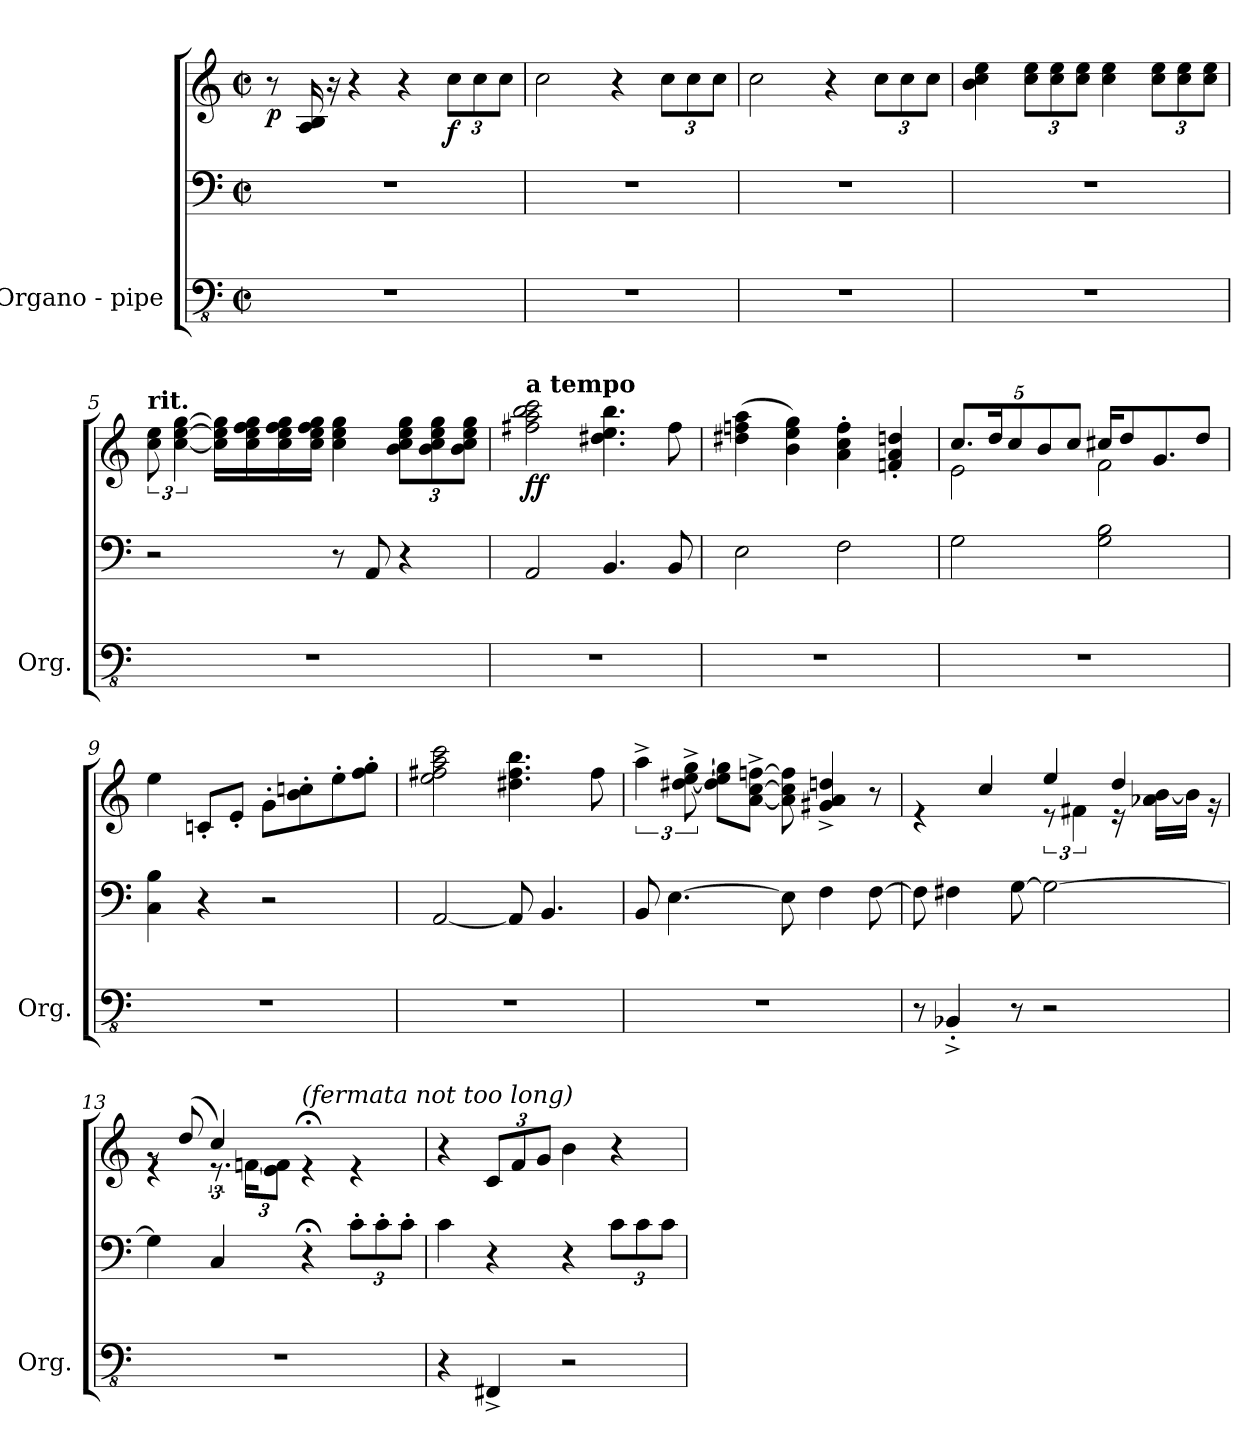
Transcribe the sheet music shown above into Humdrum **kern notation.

**kern	**kern	**kern	**dynam
*part1	*part1	*part1	*part1
*staff3	*staff2	*staff1	*staff1/2/3
*I"Organo - pipe	*	*	*
*I'Org.	*	*	*
*clefFv4	*clefF4	*clefG2	*
*k[]	*k[]	*k[]	*
*M2/2	*M2/2	*M2/2	*
*met(c|)	*met(c|)	*met(c|)	*
*MM132	*MM132	*MM132	*
=1	=1	=1	=1
!	!	!	!LO:DY:b
1r	1r	8r	p
.	.	16A/ 16B/	.
.	.	16r	.
.	.	4r	.
.	.	4r	.
*	*	*Xbrackettup	*
!	!	!	!LO:DY:b
.	.	12cc\L	f
.	.	12cc\	.
.	.	12cc\J	.
=2	=2	=2	=2
1r	1r	2cc\	.
.	.	4r	.
.	.	12cc\L	.
.	.	12cc\	.
.	.	12cc\J	.
=3	=3	=3	=3
1r	1r	2cc\	.
.	.	4r	.
.	.	12cc\L	.
.	.	12cc\	.
.	.	12cc\J	.
=4	=4	=4	=4
1r	1r	4b\ 4cc\ 4ee\	.
.	.	12cc\ 12ee\L	.
.	.	12cc\ 12ee\	.
.	.	12cc\ 12ee\J	.
.	.	4cc\ 4ee\	.
.	.	12cc\ 12ee\L	.
.	.	12cc\ 12ee\	.
.	.	12cc\ 12ee\J	.
!!LO:LB:g=z
=5	=5	=5	=5
*	*	*brackettup	*
!	!	!LO:TX:a:B:t=rit.	!
1r	2r	12cc\ 12ee\	.
.	.	[6cc\ [6ee\ [6gg\	.
.	.	16cc\] 16ee\] 16gg\]LL	.
.	.	16cc\ 16ee\ 16ff\ 16gg\	.
.	.	16cc\ 16ee\ 16ff\ 16gg\	.
.	.	16cc\ 16ee\ 16ff\ 16gg\JJ	.
.	8r	4cc\ 4ee\ 4gg\	.
.	8AA/	.	.
*	*	*Xbrackettup	*
.	4r	12b\ 12cc\ 12ee\ 12gg\L	.
.	.	12b\ 12cc\ 12ee\ 12gg\	.
.	.	12b\ 12cc\ 12ee\ 12gg\J	.
=6	=6	=6	=6
!	!	!LO:TX:a:B:t=a tempo	!
!	!	!	!LO:DY:b
1r	2AA/	2ff#X\ 2aa\ 2bb\ 2ccc\	ff
.	4.BB/	4.dd#X\ 4.ee\ 4.bb\	.
.	8BB/	8ff#\	.
=7	=7	=7	=7
1r	2E\	(4dd#X\ 4ffn\ 4aa\	.
.	.	4b\ 4ee\ 4gg\)	.
.	2F\	4a\' 4cc\' 4ff\'	.
.	.	4fn/' 4a/' 4ddn/'	.
=8	=8	=8	=8
*	*	*^	*
1r	2G\	10.cc/L	2e\	.
.	.	20dd/K	.	.
.	.	10cc/	.	.
.	.	10b/	.	.
.	.	10cc/J	.	.
.	2G\ 2B\	16cc#X/KL	2f\	.
.	.	8dd/	.	.
.	.	8.g/	.	.
.	.	8dd/J	.	.
*	*	*v	*v	*
!!LO:LB:g=z
=9	=9	=9	=9
1r	4C\ 4B\	4ee\	.
.	4r	8cn'/L	.
.	.	8e'/J	.
.	2r	8g'\L	.
.	.	8b\' 8ccn\'	.
.	.	8ee'\	.
.	.	8ff\' 8gg\'J	.
=10	=10	=10	=10
1r	[2AA/	2ee\ 2ff#X\ 2aa\ 2ccc\	.
.	8AA/]	4.dd#X\ 4.ff#\ 4.bb\	.
.	4.BB/	.	.
.	.	8ff#\	.
=11	=11	=11	=11
*	*	*brackettup	*
1r	8BB/	6aa^\	.
.	[4.E\	.	.
.	.	[12dd#X\^ [12ee\^ [12gg\^	.
.	.	8dd#\] 8ee\] 8gg\]L	.
.	.	[8a\^ [8cc\^ [8ffn\^J	.
.	8E\]	8a\] 8cc\] 8ff\]	.
.	4F\	4g#X/^ 4a/^ 4ddn/^	.
.	[8F\	8r	.
!!LO:LB:g=z
=12	=12	=12	=12
*	*	*^	*
8r	8F\]	4re	2ryy	.
4BBB-X'^/	4F#X\	.	.	.
.	.	4cc/	.	.
8r	[8G\	.	.	.
2r	2G\_	4ee/	12r	.
.	.	.	6f#X\	.
.	.	4dd/	16r	.
.	.	.	16a-X\ [16b\LL	.
.	.	.	16b\JJ]	.
.	.	.	16r	.
=13	=13	=13	=13	=13
1r	4G\]	8rg	4r	.
.	.	(8dd/	.	.
.	4C/	4cc/)	12.r	.
.	.	.	[24fn\KL	.
.	.	.	12e\ 12f\]J	.
!	!	!LO:TX:a:i:t=(fermata not too long)	!	!
.	4r;<	4r;<e	2ryy	.
*	*Xbrackettup	*	*	*
.	12c'\L	4re	.	.
.	12c'\	.	.	.
.	12c'\J	.	.	.
*	*	*v	*v	*
=14	=14	=14	=14
4r	4c\	4r	.
*	*	*Xbrackettup	*
4FFF#X^/	4r	12c/L	.
.	.	12f/	.
.	.	12g/J	.
2r	4r	4b\	.
.	12c\L	4r	.
.	12c\	.	.
.	12c\J	.	.
=	=	=	=
*-	*-	*-	*-
